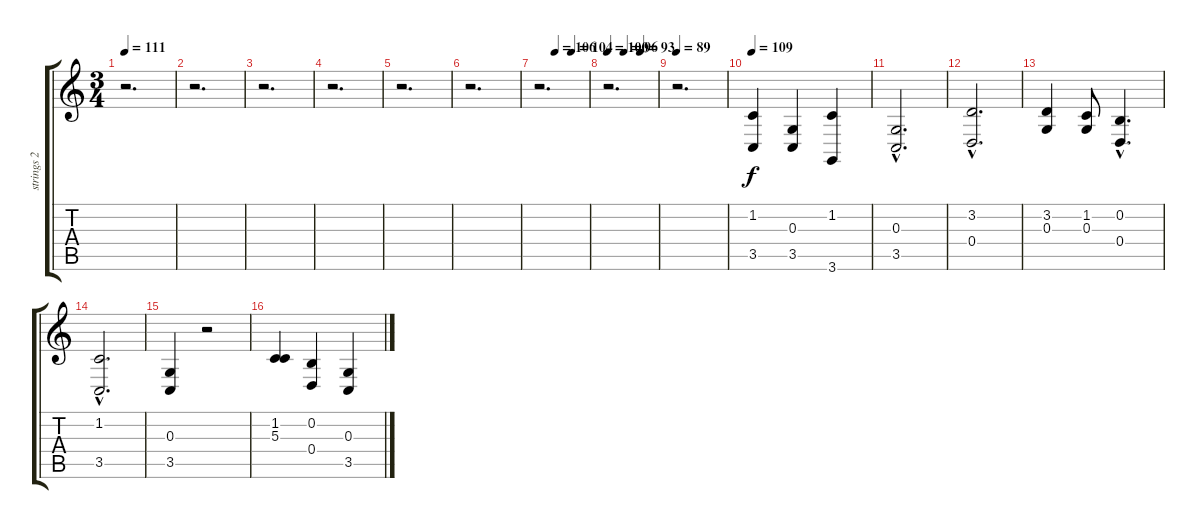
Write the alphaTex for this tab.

\track ("strings 2" "strings 2") {instrument stringensemble1}
\staff {score tabs}
\tuning (E4 B3 G3 D3 A2 E2) {hide}
\ts (3 4)
\tempo 111
\clef g2
\ks c
r.2{d dy f instrument stringensemble1} |
r.2{d} |
r.2{d} |
r.2{d} |
r.2{d} |
r.2{d} |
\tempo (106 0.3333333333333333)
\tempo (104 0.6666666666666666)
r.2{d} |
\tempo 100
\tempo (96 0.3333333333333333)
\tempo (93 0.6666666666666666)
r.2{d} |
\tempo 89
r.2{d} |
\tempo 109
(1.2 3.5).4 (0.3 3.5).4 (1.2 3.6).4 |
(0.3{hac} 3.5{hac}).2{d} |
(3.2{hac} 0.4{hac}).2{d} |
(3.2 0.3).4 (1.2 0.3).8 (0.2{hac} 0.4{hac}).4{d} |
(1.2{hac} 3.5{hac}).2{d} |
(0.3 3.5).4 r.2 |
(1.2 5.3).4 (0.2 0.4).4 (0.3 3.5).4
